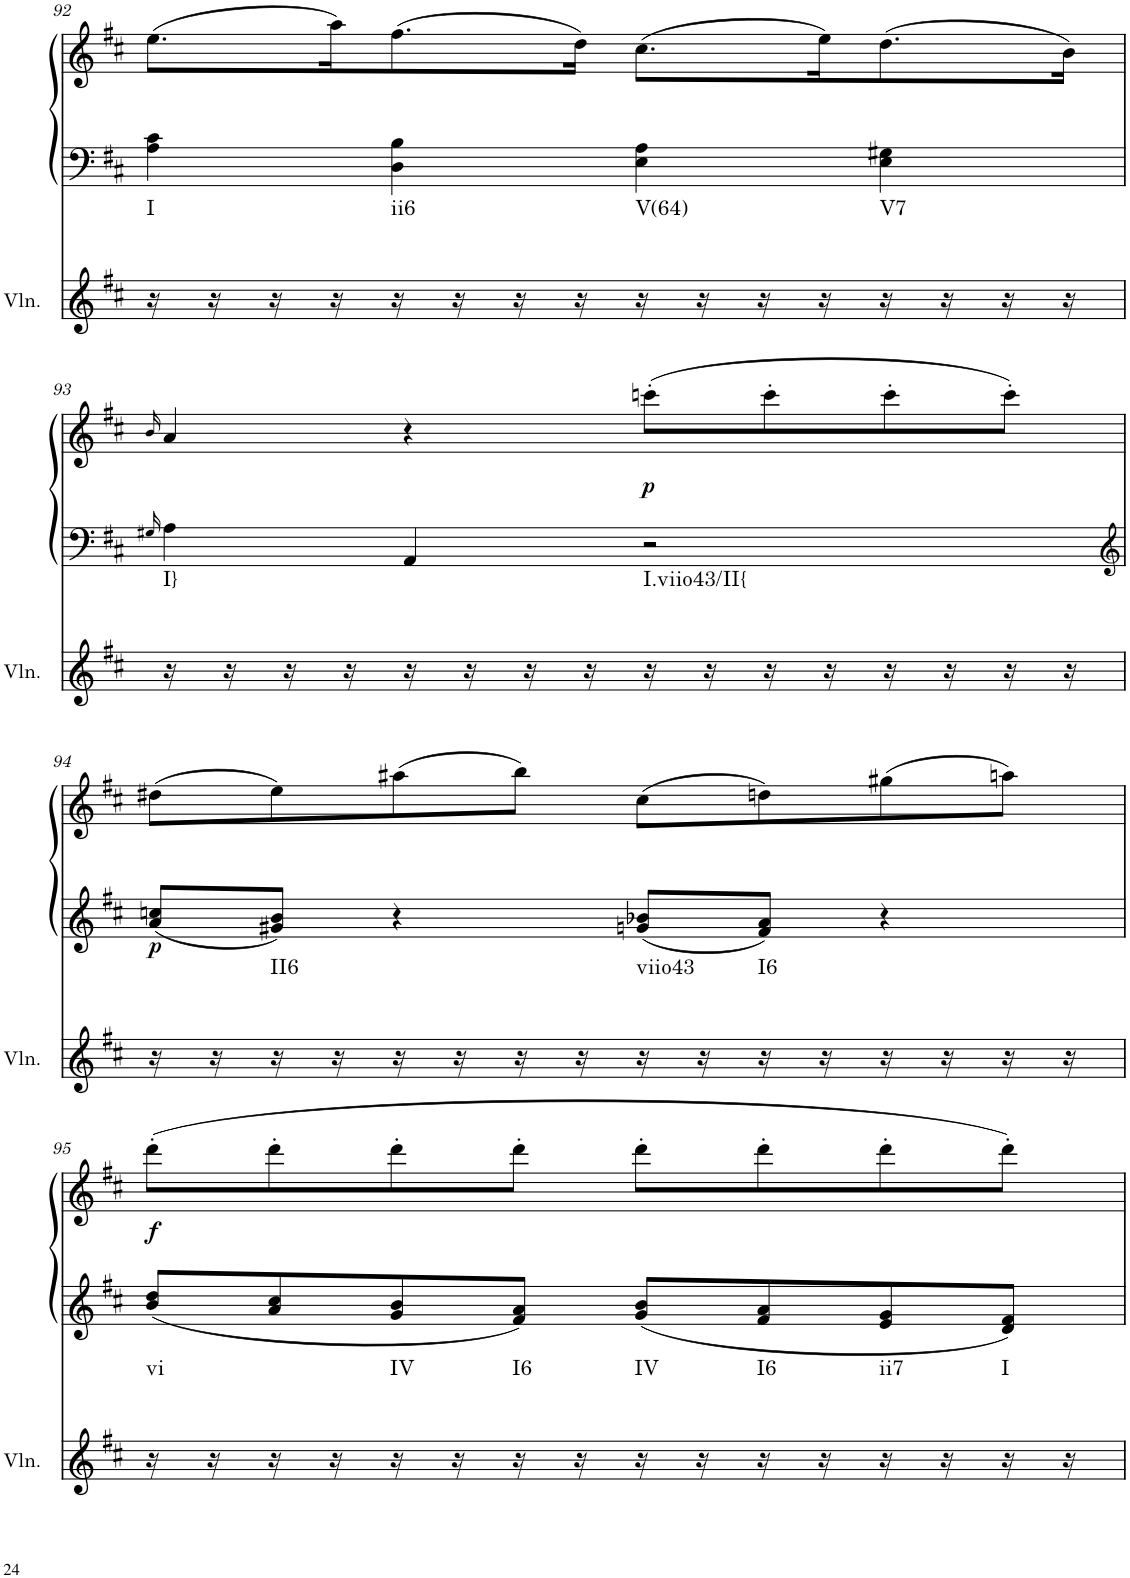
**kern	**harte	**kern	**kern	**dynam
*part2	*part2	*part1	*part1	*part1
*staff3	*	*staff2	*staff1	*staff1/2
*I"Violin	*	*I"unbenannt2	*	*
*I'Vln.	*	*	*	*
!!LO:PB:g=z
*clefG2	*	*clefF4	*clefG2	*
*k[f#c#]	*	*k[f#c#]	*k[f#c#]	*
*M2/2	*	*M2/2	*M2/2	*
*met(c|)	*	*met(c|)	*met(c|)	*
=92	=92	=92	=92	=92
!	!LO:H:kt=I	!	!	!
16r	N	4A\ 4c#\	(8.ee\L	.
16r	.	.	.	.
16r	.	.	.	.
16r	.	.	16aa\K)	.
!	!LO:H:kt=ii6	!	!	!
16r	N	4D\ 4B\	(8.ff#\	.
16r	.	.	.	.
16r	.	.	.	.
16r	.	.	16dd\Jk)	.
!	!LO:H:kt=V(64)	!	!	!
16r	N	4E\ 4A\	(8.cc#\L	.
16r	.	.	.	.
16r	.	.	.	.
16r	.	.	16ee\K)	.
!	!LO:H:kt=V7	!	!	!
16r	N	4E\ 4G#X\	(8.dd\	.
16r	.	.	.	.
16r	.	.	.	.
16r	.	.	16b\Jk)	.
!!LO:LB:g=z
=93	=93	=93	=93	=93
.	.	16qG#X/	16qb/	.
!	!LO:H:kt=I}	!	!	!
16r	N	4A\	4a/	.
16r	.	.	.	.
16r	.	.	.	.
16r	.	.	.	.
16r	.	4AA/	4r	.
16r	.	.	.	.
16r	.	.	.	.
16r	.	.	.	.
!	!LO:H:kt=I.viio43/II{	!	!	!LO:DY:b
16r	N	2r	(8cccn'\L	p
16r	.	.	.	.
16r	.	.	8ccc'\	.
16r	.	.	.	.
16r	.	.	8ccc'\	.
16r	.	.	.	.
16r	.	.	8ccc'\J)	.
16r	.	.	.	.
!!LO:LB:g=z
=94	=94	=94	=94	=94
*	*	*clefG2	*	*
!	!	!	!	!LO:DY:b=2
16r	.	8a/ 8ccn/L	(8dd#X\L	p
16r	.	.	.	.
!	!LO:H:kt=II6	!	!	!
16r	N	8g#X/ 8b/J	8ee\)	.
16r	.	.	.	.
16r	.	4r	(8aa#X\	.
16r	.	.	.	.
16r	.	.	8bb\J)	.
16r	.	.	.	.
!	!LO:H:kt=viio43	!	!	!
16r	N	8gn/ 8b-X/L	(8cc#\L	.
16r	.	.	.	.
!	!LO:H:kt=I6	!	!	!
16r	N	8f#/ 8a/J	8ddn\)	.
16r	.	.	.	.
16r	.	4r	(8gg#X\	.
16r	.	.	.	.
16r	.	.	8aan\J)	.
16r	.	.	.	.
!!LO:LB:g=z
=95	=95	=95	=95	=95
!	!LO:H:kt=vi	!	!	!LO:DY:b
16r	N	8b/ 8dd/L	(8ddd'\L	f
16r	.	.	.	.
16r	.	8a/ 8cc#/	8ddd'\	.
16r	.	.	.	.
!	!LO:H:kt=IV	!	!	!
16r	N	8g/ 8b/	8ddd'\	.
16r	.	.	.	.
!	!LO:H:kt=I6	!	!	!
16r	N	8f#/ 8a/J	8ddd'\J	.
16r	.	.	.	.
!	!LO:H:kt=IV	!	!	!
16r	N	8g/ 8b/L	8ddd'\L	.
16r	.	.	.	.
!	!LO:H:kt=I6	!	!	!
16r	N	8f#/ 8a/	8ddd'\	.
16r	.	.	.	.
!	!LO:H:kt=ii7	!	!	!
16r	N	8e/ 8g/	8ddd'\	.
16r	.	.	.	.
!	!LO:H:kt=I	!	!	!
16r	N	8d/ 8f#/J	8ddd'\J)	.
16r	.	.	.	.
=	=	=	=	=
*-	*-	*-	*-	*-
